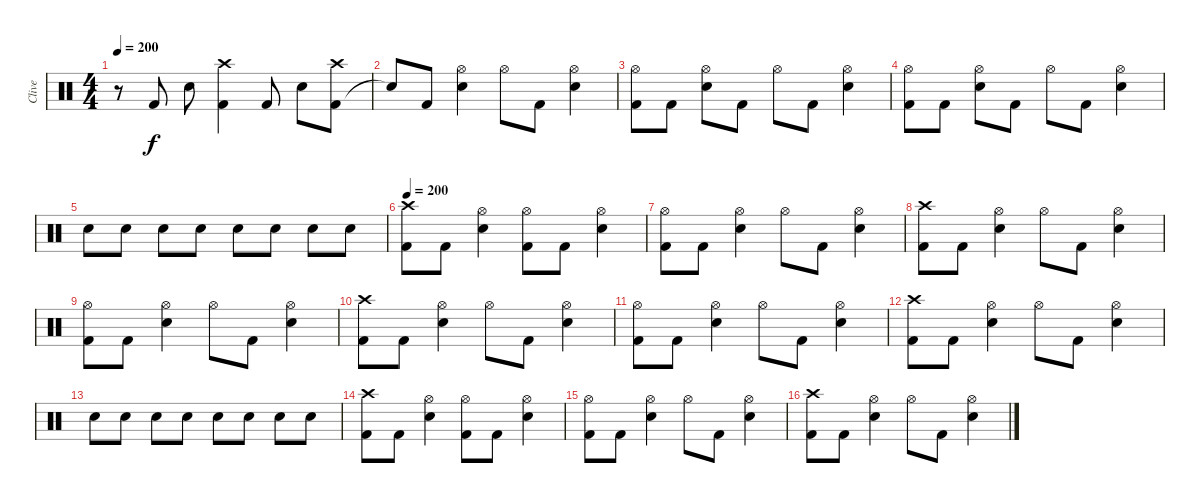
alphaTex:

\track ("Clive" "Clive") {instrument percussion}
\staff {score}
\articulation defaults
\ts (4 4)
\tempo 200
\clef neutral
\ks c
r.8{dy f} "Kick (hit) 2".8 "Snare (hit) 2".8 ("Kick (hit) 2" "Crash high (hit)").4 "Kick (hit) 2".8 "Snare (hit) 2".8 ("Kick (hit) 2" "Crash high (hit)").8 |
"Snare (hit)"{t}.8 "Kick (hit) 2".8 ("Snare (hit) 2" "Hi-Hat (open)").4 "Hi-Hat (open)".8 "Kick (hit) 2".8 ("Snare (hit) 2" "Hi-Hat (open)").4 |
("Hi-Hat (open)" "Kick (hit) 2").8 "Kick (hit) 2".8 ("Hi-Hat (open)" "Snare (hit) 2").8 "Kick (hit) 2".8 "Hi-Hat (open)".8 "Kick (hit) 2".8 ("Hi-Hat (open)" "Snare (hit) 2").4 |
("Hi-Hat (open)" "Kick (hit) 2").8 "Kick (hit) 2".8 ("Hi-Hat (open)" "Snare (hit) 2").8 "Kick (hit) 2".8 "Hi-Hat (open)".8 "Kick (hit) 2".8 ("Hi-Hat (open)" "Snare (hit) 2").4 |
"Snare (hit) 2".8 "Snare (hit) 2".8 "Snare (hit) 2".8 "Snare (hit) 2".8 "Snare (hit) 2".8 "Snare (hit) 2".8 "Snare (hit) 2".8 "Snare (hit) 2".8 |
\tempo 200
("Crash high (hit)" "Kick (hit) 2").8 "Kick (hit) 2".8 ("Hi-Hat (open)" "Snare (hit) 2").4 ("Hi-Hat (open)" "Kick (hit) 2").8 "Kick (hit) 2".8 ("Hi-Hat (open)" "Snare (hit) 2").4 |
("Hi-Hat (open)" "Kick (hit) 2").8 "Kick (hit) 2".8 ("Hi-Hat (open)" "Snare (hit) 2").4 "Hi-Hat (open)".8 "Kick (hit) 2".8 ("Hi-Hat (open)" "Snare (hit) 2").4 |
("Crash high (hit)" "Kick (hit) 2").8 "Kick (hit) 2".8 ("Hi-Hat (open)" "Snare (hit) 2").4 "Hi-Hat (open)".8 "Kick (hit) 2".8 ("Hi-Hat (open)" "Snare (hit) 2").4 |
("Hi-Hat (open)" "Kick (hit) 2").8 "Kick (hit) 2".8 ("Hi-Hat (open)" "Snare (hit) 2").4 "Hi-Hat (open)".8 "Kick (hit) 2".8 ("Hi-Hat (open)" "Snare (hit) 2").4 |
("Crash high (hit)" "Kick (hit) 2").8 "Kick (hit) 2".8 ("Hi-Hat (open)" "Snare (hit) 2").4 "Hi-Hat (open)".8 "Kick (hit) 2".8 ("Hi-Hat (open)" "Snare (hit) 2").4 |
("Hi-Hat (open)" "Kick (hit) 2").8 "Kick (hit) 2".8 ("Hi-Hat (open)" "Snare (hit) 2").4 "Hi-Hat (open)".8 "Kick (hit) 2".8 ("Hi-Hat (open)" "Snare (hit) 2").4 |
("Crash high (hit)" "Kick (hit) 2").8 "Kick (hit) 2".8 ("Hi-Hat (open)" "Snare (hit) 2").4 "Hi-Hat (open)".8 "Kick (hit) 2".8 ("Hi-Hat (open)" "Snare (hit) 2").4 |
"Snare (hit) 2".8 "Snare (hit) 2".8 "Snare (hit) 2".8 "Snare (hit) 2".8 "Snare (hit) 2".8 "Snare (hit) 2".8 "Snare (hit) 2".8 "Snare (hit) 2".8 |
("Crash high (hit)" "Kick (hit) 2").8 "Kick (hit) 2".8 ("Hi-Hat (open)" "Snare (hit) 2").4 ("Hi-Hat (open)" "Kick (hit) 2").8 "Kick (hit) 2".8 ("Hi-Hat (open)" "Snare (hit) 2").4 |
("Hi-Hat (open)" "Kick (hit) 2").8 "Kick (hit) 2".8 ("Hi-Hat (open)" "Snare (hit) 2").4 "Hi-Hat (open)".8 "Kick (hit) 2".8 ("Hi-Hat (open)" "Snare (hit) 2").4 |
("Crash high (hit)" "Kick (hit) 2").8 "Kick (hit) 2".8 ("Hi-Hat (open)" "Snare (hit) 2").4 "Hi-Hat (open)".8 "Kick (hit) 2".8 ("Hi-Hat (open)" "Snare (hit) 2").4
